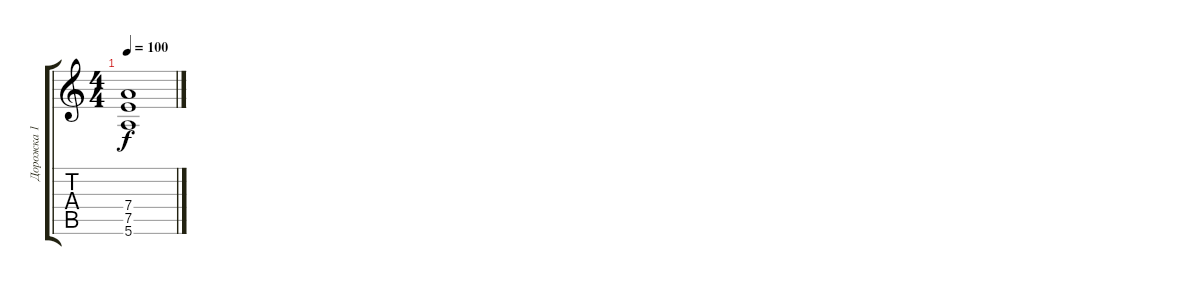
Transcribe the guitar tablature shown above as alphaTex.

\track ("Дорожка 1" "Дорожка 1") {instrument electricguitarclean}
\staff {score tabs}
\tuning (E4 B3 G3 D3 A2 E2) {hide}
\ts (4 4)
\tempo 100
\clef g2
\ks c
(7.4{t} 7.5{t} 5.6{t}).1{dy f}
